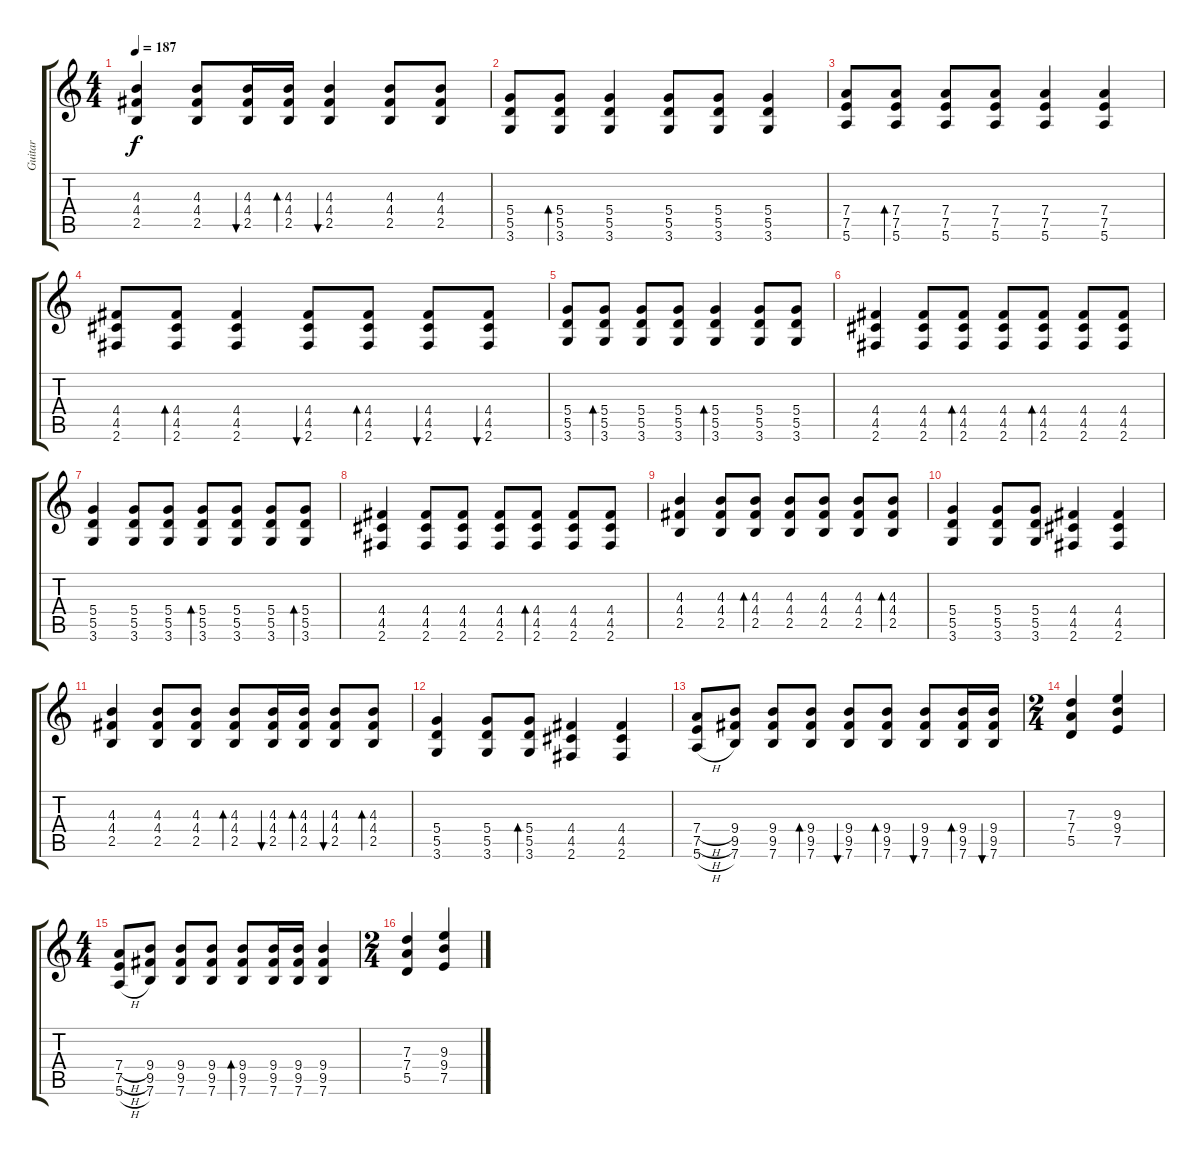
\track ("Guitar" "Guitar") {instrument distortionguitar}
\staff {score tabs}
\tuning (E4 B3 G3 D3 A2 E2) {hide}
\ts (4 4)
\tempo 187
\clef g2
\ks c
(4.3 4.4 2.5).4{dy f} (4.3 4.4 2.5).8 (4.3 4.4 2.5).16{bu 120} (4.3 4.4 2.5).16{bd 120} (4.3 4.4 2.5).4{bu 480} (4.3 4.4 2.5).8 (4.3 4.4 2.5).8 |
(5.4 5.5 3.6).8 (5.4 5.5 3.6).8{bd 240} (5.4 5.5 3.6).4 (5.4 5.5 3.6).8 (5.4 5.5 3.6).8 (5.4 5.5 3.6).4 |
(7.4 7.5 5.6).8 (7.4 7.5 5.6).8{bd 240} (7.4 7.5 5.6).8 (7.4 7.5 5.6).8 (7.4 7.5 5.6).4 (7.4 7.5 5.6).4 |
(4.4 4.5 2.6).8 (4.4 4.5 2.6).8{bd 240} (4.4 4.5 2.6).4 (4.4 4.5 2.6).8{bu 240} (4.4 4.5 2.6).8{bd 240} (4.4 4.5 2.6).8{bu 240} (4.4 4.5 2.6).8{bu 240} |
(5.4 5.5 3.6).8 (5.4 5.5 3.6).8{bd 240} (5.4 5.5 3.6).8 (5.4 5.5 3.6).8 (5.4 5.5 3.6).4{bd 240} (5.4 5.5 3.6).8 (5.4 5.5 3.6).8 |
(4.4 4.5 2.6).4 (4.4 4.5 2.6).8 (4.4 4.5 2.6).8{bd 240} (4.4 4.5 2.6).8 (4.4 4.5 2.6).8{bd 240} (4.4 4.5 2.6).8 (4.4 4.5 2.6).8 |
(5.4 5.5 3.6).4 (5.4 5.5 3.6).8 (5.4 5.5 3.6).8 (5.4 5.5 3.6).8{bd 240} (5.4 5.5 3.6).8 (5.4 5.5 3.6).8 (5.4 5.5 3.6).8{bd 240} |
(4.4 4.5 2.6).4 (4.4 4.5 2.6).8 (4.4 4.5 2.6).8 (4.4 4.5 2.6).8 (4.4 4.5 2.6).8{bd 240} (4.4 4.5 2.6).8 (4.4 4.5 2.6).8 |
(4.3 4.4 2.5).4 (4.3 4.4 2.5).8 (4.3 4.4 2.5).8{bd 240} (4.3 4.4 2.5).8 (4.3 4.4 2.5).8 (4.3 4.4 2.5).8 (4.3 4.4 2.5).8{bd 240} |
(5.4 5.5 3.6).4 (5.4 5.5 3.6).8 (5.4 5.5 3.6).8 (4.4 4.5 2.6).4 (4.4 4.5 2.6).4 |
(4.3 4.4 2.5).4 (4.3 4.4 2.5).8 (4.3 4.4 2.5).8 (4.3 4.4 2.5).8{bd 240} (4.3 4.4 2.5).16{bu 120} (4.3 4.4 2.5).16{bd 120} (4.3 4.4 2.5).8{bu 240} (4.3 4.4 2.5).8{bd 240} |
(5.4 5.5 3.6).4 (5.4 5.5 3.6).8 (5.4 5.5 3.6).8{bd 240} (4.4 4.5 2.6).4 (4.4 4.5 2.6).4 |
(7.4{h} 7.5{h} 5.6{h}).8 (9.4 9.5 7.6).8 (9.4 9.5 7.6).8 (9.4 9.5 7.6).8{bd 120} (9.4 9.5 7.6).8{bu 240} (9.4 9.5 7.6).8{bd 240} (9.4 9.5 7.6).8{bu 240} (9.4 9.5 7.6).16{bd 120} (9.4 9.5 7.6).16{bu 120} |
\ts (2 4)
(7.3 7.4 5.5).4 (9.3 9.4 7.5).4 |
\ts (4 4)
(7.4{h} 7.5{h} 5.6{h}).8 (9.4 9.5 7.6).8 (9.4 9.5 7.6).8 (9.4 9.5 7.6).8 (9.4 9.5 7.6).8{bd 240} (9.4 9.5 7.6).16 (9.4 9.5 7.6).16 (9.4 9.5 7.6).4 |
\ts (2 4)
(7.3 7.4 5.5).4 (9.3 9.4 7.5).4
